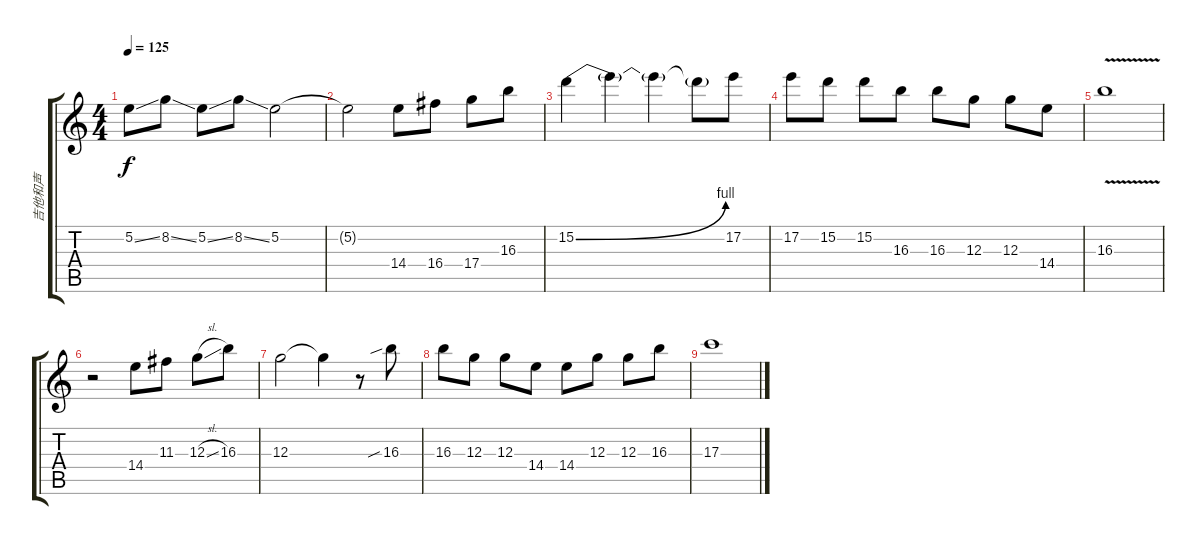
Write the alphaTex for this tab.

\track ("吉他和声" "吉他和声") {instrument electricguitarjazz}
\staff {score tabs}
\tuning (E4 B3 G3 D3 A2 E2) {hide}
\ts (4 4)
\tempo 125
\clef g2
\ks c
5.2{ss}.8{dy f} 8.2{ss}.8 5.2{ss}.8 8.2{ss}.8 5.2.2 |
5.2{t}.2 14.4.8 16.4.8 17.4.8 16.3.8 |
15.2{be (bend 0 0 60 4)}.4 15.2{t}.4 15.2{t}.4 15.2{t}.8 17.2.8 |
17.2.8 15.2.8 15.2.8 16.3.8 16.3.8 12.3.8 12.3.8 14.4.8 |
16.3{v}.1 |
r.2 14.4.8 11.3.8 12.3{sl}.8 16.3.8 |
12.3.2 12.3{t}.4 r.8 16.3{sib}.8 |
16.3.8 12.3.8 12.3.8 14.4.8 14.4.8 12.3.8 12.3.8 16.3.8 |
17.3.1
